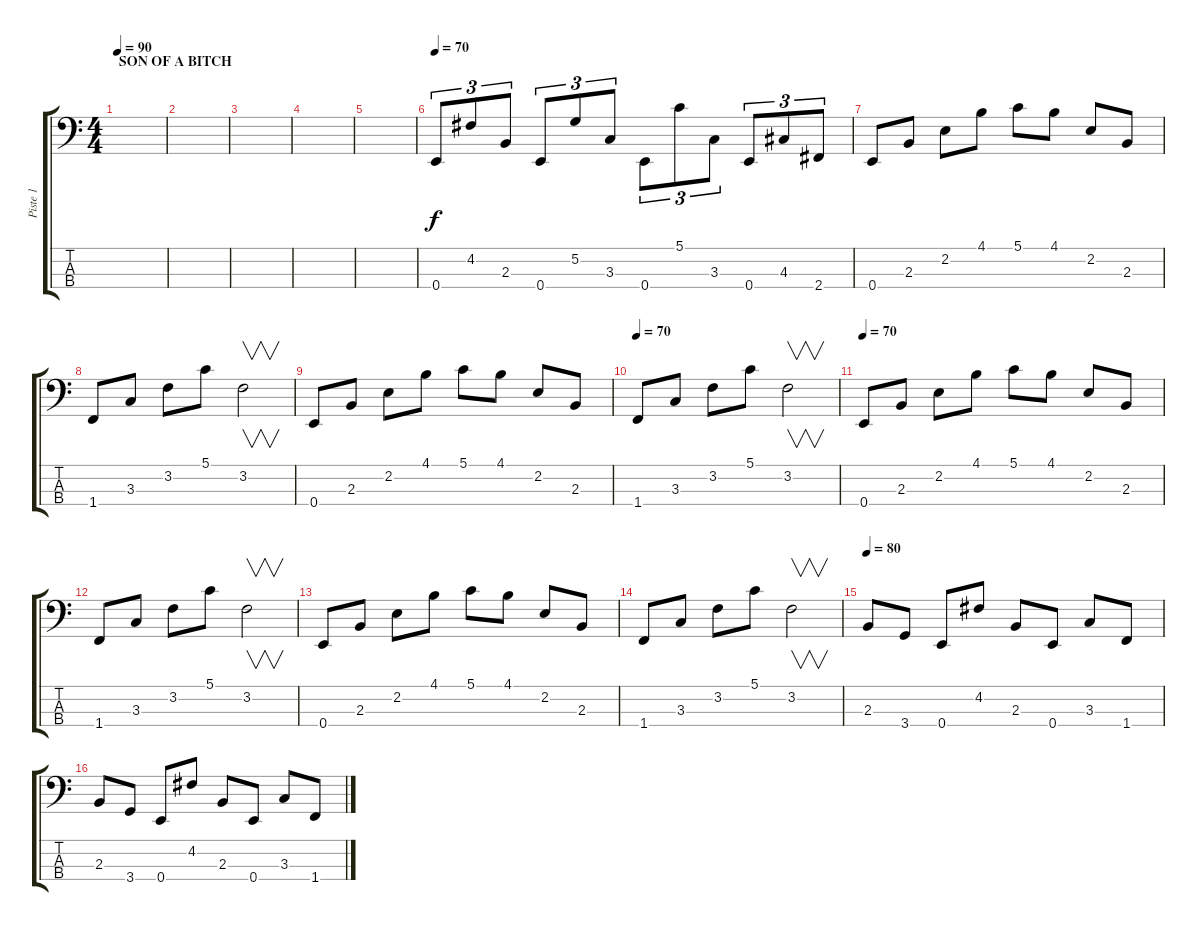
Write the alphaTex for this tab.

\track ("Piste 1" "Piste 1") {instrument electricbassfinger}
\staff {score tabs}
\tuning (G2 D2 A1 E1) {hide}
\ts (4 4)
\section ("" "SON OF A BITCH")
\tempo 90
\tempo 70
\tempo 90
\clef f4
\ks c
|
|
|
|
|
\tempo 70
0.4.8{tu (3 2)} 4.2.8{tu (3 2)} 2.3.8{tu (3 2)} 0.4.8{tu (3 2)} 5.2.8{tu (3 2)} 3.3.8{tu (3 2)} 0.4.8{tu (3 2)} 5.1.8{tu (3 2)} 3.3.8{tu (3 2)} 0.4.8{tu (3 2)} 4.3.8{tu (3 2)} 2.4.8{tu (3 2)} |
0.4.8 2.3.8 2.2.8 4.1.8 5.1.8 4.1.8 2.2.8 2.3.8 |
1.4.8 3.3.8 3.2.8 5.1.8 3.2.2{v} |
0.4.8 2.3.8 2.2.8 4.1.8 5.1.8 4.1.8 2.2.8 2.3.8 |
\tempo 70
1.4.8 3.3.8 3.2.8 5.1.8 3.2.2{v} |
\tempo 70
0.4.8 2.3.8 2.2.8 4.1.8 5.1.8 4.1.8 2.2.8 2.3.8 |
1.4.8 3.3.8 3.2.8 5.1.8 3.2.2{v} |
0.4.8 2.3.8 2.2.8 4.1.8 5.1.8 4.1.8 2.2.8 2.3.8 |
1.4.8 3.3.8 3.2.8 5.1.8 3.2.2{v} |
\tempo 80
2.3.8 3.4.8 0.4.8 4.2.8 2.3.8 0.4.8 3.3.8 1.4.8 |
2.3.8 3.4.8 0.4.8 4.2.8 2.3.8 0.4.8 3.3.8 1.4.8
